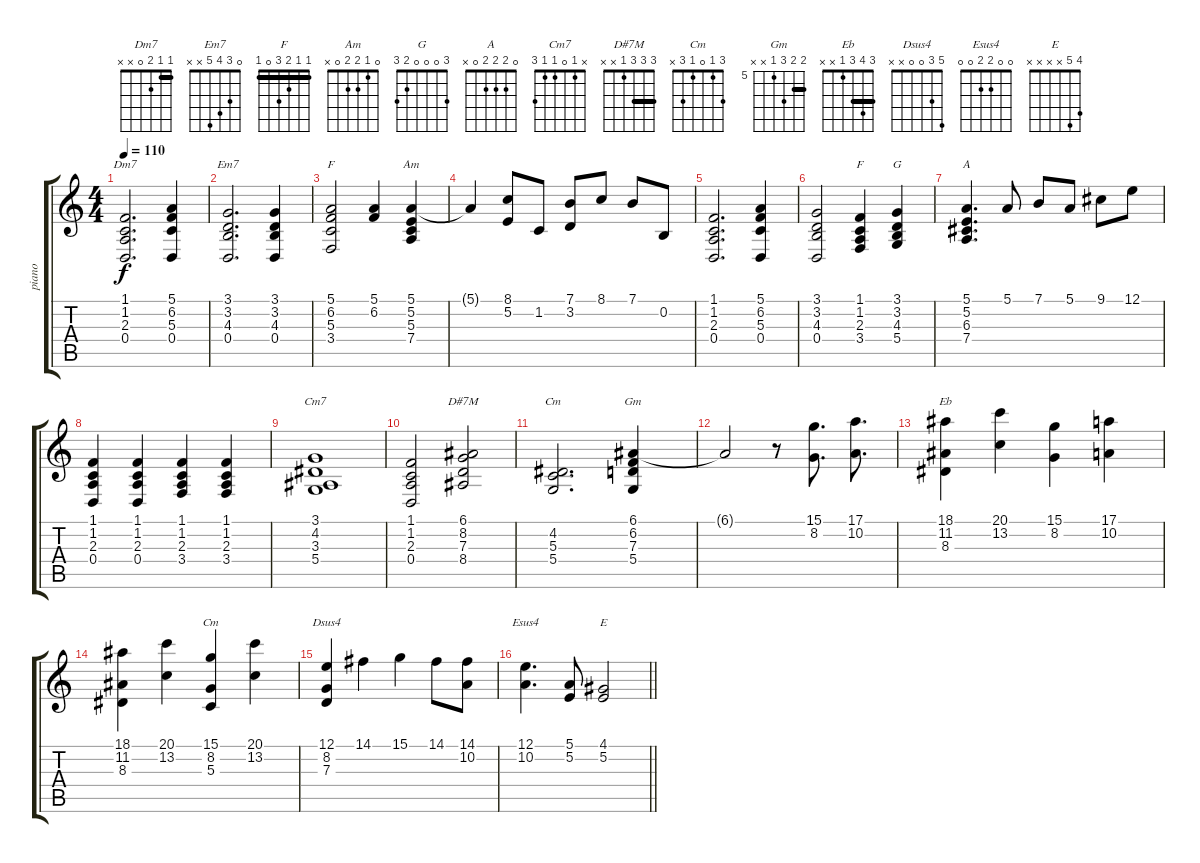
\track ("piano" "piano") {instrument electricgrandpiano}
\staff {score tabs}
\tuning (E4 B3 G3 D3 A2 E2) {hide}
\chord ("Dm7" 1 1 2 0 x x) {barre 1}
\chord ("Em7" 0 3 4 5 x x)
\chord ("F" 1 1 2 3 x x) {barre 1}
\chord ("Am" 0 1 2 2 0 x)
\chord ("F" 1 1 2 3 0 1) {barre 1}
\chord ("G" 3 0 0 0 2 3)
\chord ("A" 0 2 2 2 0 x)
\chord ("Cm7" x 1 0 1 1 3)
\chord ("D#7M" 3 3 3 1 x x) {barre 3}
\chord ("Cm" x 1 0 1 1 3)
\chord ("Gm" 6 6 7 5 x x) {firstfret 5 barre 6}
\chord ("Eb" 3 4 3 1 x x) {barre 3}
\chord ("Cm" 3 1 0 1 3 x)
\chord ("Dsus4" 5 3 0 0 x x)
\chord ("Esus4" 0 0 2 2 0 0)
\chord ("E" 4 5 x x x x)
\ts (4 4)
\tempo 110
\clef g2
\ks c
(1.1 1.2 2.3 0.4).2{d ch "Dm7" dy f} (5.1 6.2 5.3 0.4).4 |
(3.1 3.2 4.3 0.4).2{d ch "Em7"} (3.1 3.2 4.3 0.4).4 |
(5.1 6.2 5.3 3.4).2{ch "F"} (5.1 6.2).4 (5.1 5.2 5.3 7.4).4{ch "Am"} |
5.1{t}.4 (8.1 5.2).8 1.2.8 (7.1 3.2).8 8.1.8 7.1.8 0.2.8 |
(1.1 1.2 2.3 0.4).2{d} (5.1 6.2 5.3 0.4).4 |
(3.1 3.2 4.3 0.4).2 (1.1 1.2 2.3 3.4).4{ch "F"} (3.1 3.2 4.3 5.4).4{ch "G"} |
(5.1 5.2 6.3 7.4).4{d ch "A"} 5.1.8 7.1.8 5.1.8 9.1.8 12.1.8 |
(1.1 1.2 2.3 0.4).4 (1.1 1.2 2.3 0.4).4 (1.1 1.2 2.3 3.4).4 (1.1 1.2 2.3 3.4).4 |
(3.1 4.2 3.3 5.4).1{ch "Cm7"} |
(1.1 1.2 2.3 0.4).2 (6.1 8.2 7.3 8.4).2{ch "D#7M"} |
(4.2 5.3 5.4).2{d ch "Cm"} (6.1 6.2 7.3 5.4).4{ch "Gm"} |
6.1{t}.2 r.8 (15.1 8.2).8{d} (17.1 10.2).8{d} |
(18.1 11.2 8.3).4{ch "Eb"} (20.1 13.2).4 (15.1 8.2).4 (17.1 10.2).4 |
(18.1 11.2 8.3).4 (20.1 13.2).4 (15.1 8.2 5.3).4{ch "Cm"} (20.1 13.2).4 |
(12.1 8.2 7.3).4{ch "Dsus4"} 14.1.4 15.1.4 14.1.8 (14.1 10.2).8 |
\barLineRight lightlight
(12.1 10.2).4{d ch "Esus4"} (5.1 5.2).8 (4.1 5.2).2{ch "E"}
